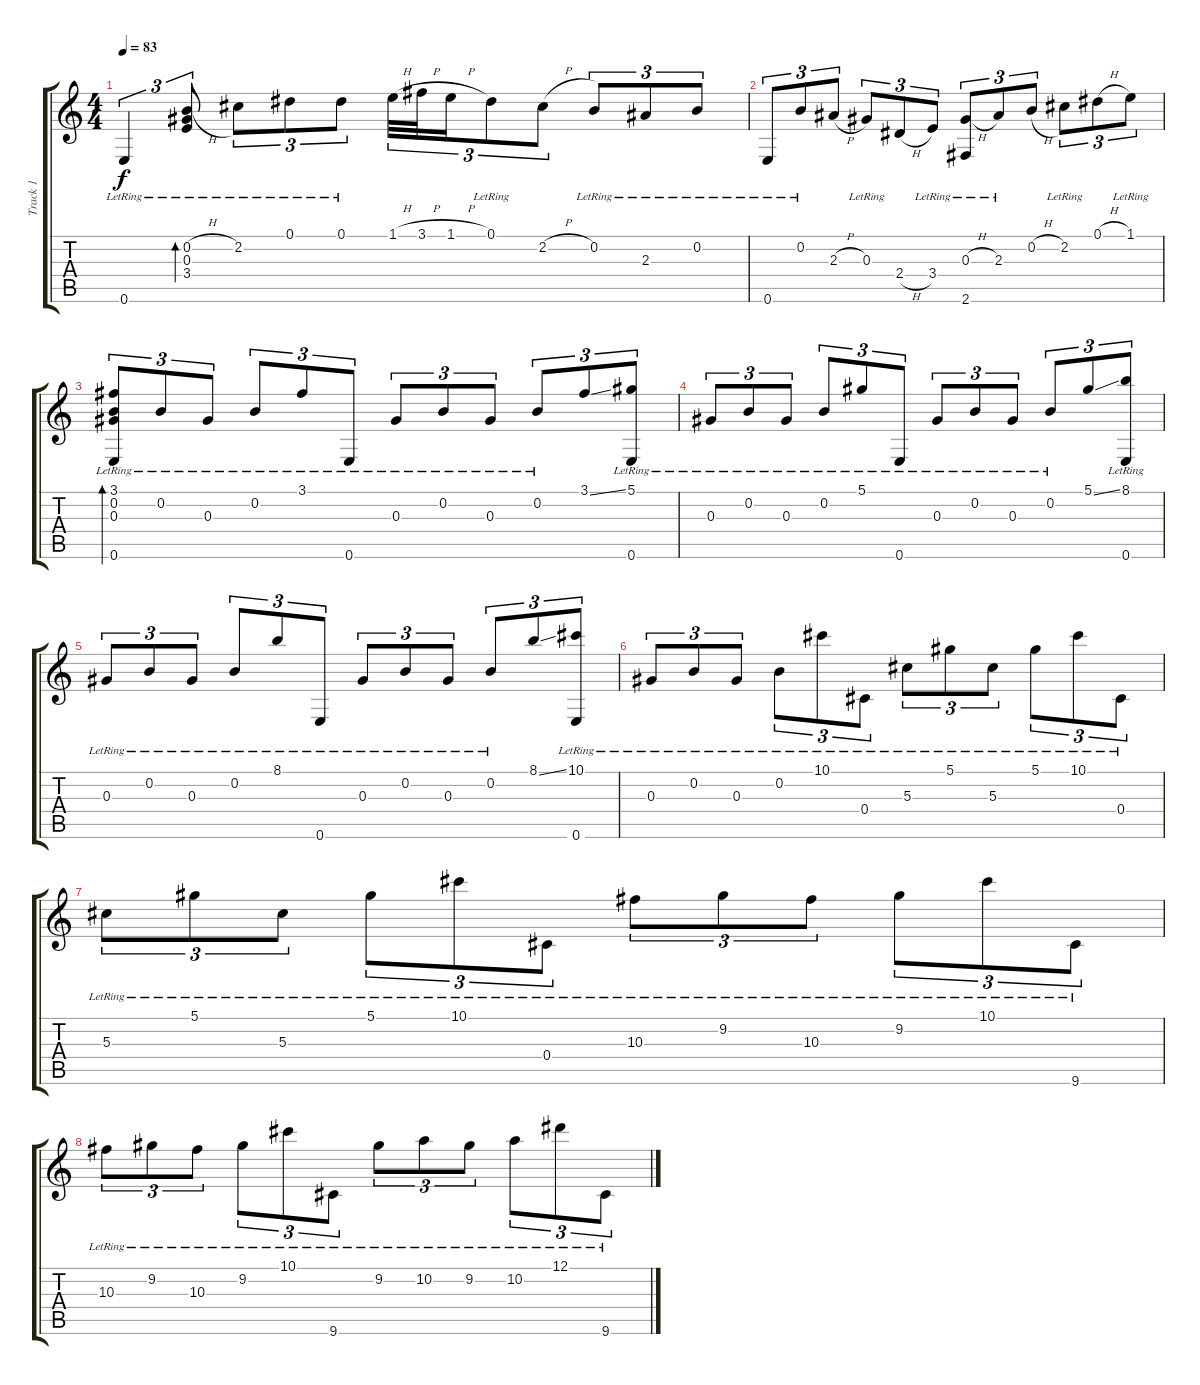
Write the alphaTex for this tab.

\track ("Track 1" "Track 1") {instrument acousticguitarsteel}
\staff {score tabs}
\tuning (Eb4 B3 Ab3 Db3 B2 E2) {hide}
\ts (4 4)
\tempo 83
\clef g2
\ks c
0.6{lr}.4{tu (3 2) dy f} (0.2{h} 0.3{lr} 3.4{lr}).8{tu (3 2) bd 30} 2.2{lr}.8{tu (3 2)} 0.1{lr}.8{tu (3 2)} 0.1{lr}.8{tu (3 2)} 1.1{h}.32{tu (3 2)} 3.1{h}.32{tu (3 2)} 1.1{h}.16{tu (3 2)} 0.1{lr}.8{tu (3 2)} 2.2{h}.8{tu (3 2)} 0.2{lr}.8{tu (3 2)} 2.3{lr}.8{tu (3 2)} 0.2{lr}.8{tu (3 2)} |
0.6{lr}.8{tu (3 2)} 0.2{lr}.8{tu (3 2)} 2.3{h}.8{tu (3 2)} 0.3{lr}.8{tu (3 2)} 2.4{h}.8{tu (3 2)} 3.4{lr}.8{tu (3 2)} (0.3{h} 2.6{lr}).8{tu (3 2)} 2.3{lr}.8{tu (3 2)} 0.2{h}.8{tu (3 2)} 2.2{lr}.8{tu (3 2)} 0.1{h}.8{tu (3 2)} 1.1{lr}.8{tu (3 2)} |
(3.1{lr} 0.2{lr} 0.3{lr} 0.6{lr}).8{tu (3 2) bd 30} 0.2{lr}.8{tu (3 2)} 0.3{lr}.8{tu (3 2)} 0.2{lr}.8{tu (3 2)} 3.1{lr}.8{tu (3 2)} 0.6{lr}.8{tu (3 2)} 0.3{lr}.8{tu (3 2)} 0.2{lr}.8{tu (3 2)} 0.3{lr}.8{tu (3 2)} 0.2{lr}.8{tu (3 2)} 3.1{ss}.8{tu (3 2)} (5.1{lr} 0.6{lr}).8{tu (3 2)} |
0.3{lr}.8{tu (3 2)} 0.2{lr}.8{tu (3 2)} 0.3{lr}.8{tu (3 2)} 0.2{lr}.8{tu (3 2)} 5.1{lr}.8{tu (3 2)} 0.6{lr}.8{tu (3 2)} 0.3{lr}.8{tu (3 2)} 0.2{lr}.8{tu (3 2)} 0.3{lr}.8{tu (3 2)} 0.2{lr}.8{tu (3 2)} 5.1{ss}.8{tu (3 2)} (8.1{lr} 0.6{lr}).8{tu (3 2)} |
0.3{lr}.8{tu (3 2)} 0.2{lr}.8{tu (3 2)} 0.3{lr}.8{tu (3 2)} 0.2{lr}.8{tu (3 2)} 8.1{lr}.8{tu (3 2)} 0.6{lr}.8{tu (3 2)} 0.3{lr}.8{tu (3 2)} 0.2{lr}.8{tu (3 2)} 0.3{lr}.8{tu (3 2)} 0.2{lr}.8{tu (3 2)} 8.1{ss}.8{tu (3 2)} (10.1{lr} 0.6{lr}).8{tu (3 2)} |
0.3{lr}.8{tu (3 2)} 0.2{lr}.8{tu (3 2)} 0.3{lr}.8{tu (3 2)} 0.2{lr}.8{tu (3 2)} 10.1{lr}.8{tu (3 2)} 0.4{lr}.8{tu (3 2)} 5.3{lr}.8{tu (3 2)} 5.1{lr}.8{tu (3 2)} 5.3{lr}.8{tu (3 2)} 5.1{lr}.8{tu (3 2)} 10.1{lr}.8{tu (3 2)} 0.4{lr}.8{tu (3 2)} |
5.3{lr}.8{tu (3 2)} 5.1{lr}.8{tu (3 2)} 5.3{lr}.8{tu (3 2)} 5.1{lr}.8{tu (3 2)} 10.1{lr}.8{tu (3 2)} 0.4{lr}.8{tu (3 2)} 10.3{lr}.8{tu (3 2)} 9.2{lr}.8{tu (3 2)} 10.3{lr}.8{tu (3 2)} 9.2{lr}.8{tu (3 2)} 10.1{lr}.8{tu (3 2)} 9.6{lr}.8{tu (3 2)} |
10.3{lr}.8{tu (3 2)} 9.2{lr}.8{tu (3 2)} 10.3{lr}.8{tu (3 2)} 9.2{lr}.8{tu (3 2)} 10.1{lr}.8{tu (3 2)} 9.6{lr}.8{tu (3 2)} 9.2{lr}.8{tu (3 2)} 10.2{lr}.8{tu (3 2)} 9.2{lr}.8{tu (3 2)} 10.2{lr}.8{tu (3 2)} 12.1{lr}.8{tu (3 2)} 9.6{lr}.8{tu (3 2)}
